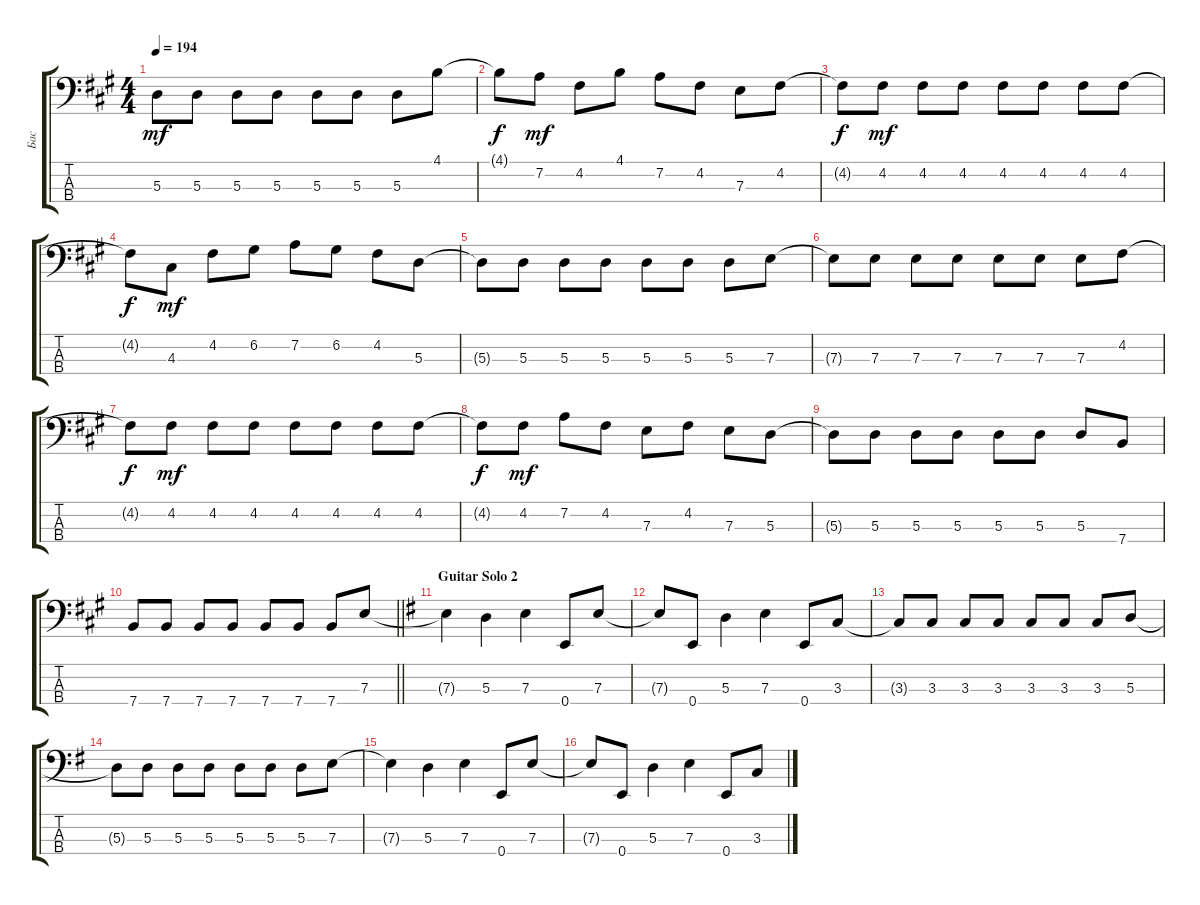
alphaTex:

\track ("Бас" "Бас") {instrument electricbassfinger}
\staff {score tabs}
\tuning (G2 D2 A1 E1) {hide}
\ts (4 4)
\tempo 194
\clef f4
\ks f#minor
5.3{t}.8{dy mf} 5.3.8 5.3.8 5.3.8 5.3.8 5.3.8 5.3.8 4.1.8 |
4.1{t}.8{dy f} 7.2.8{dy mf} 4.2.8 4.1.8 7.2.8 4.2.8 7.3.8 4.2.8 |
4.2{t}.8{dy f} 4.2.8{dy mf} 4.2.8 4.2.8 4.2.8 4.2.8 4.2.8 4.2.8 |
4.2{t}.8{dy f} 4.3.8{dy mf} 4.2.8 6.2.8 7.2.8 6.2.8 4.2.8 5.3.8 |
5.3{t}.8 5.3.8 5.3.8 5.3.8 5.3.8 5.3.8 5.3.8 7.3.8 |
7.3{t}.8 7.3.8 7.3.8 7.3.8 7.3.8 7.3.8 7.3.8 4.2.8 |
4.2{t}.8{dy f} 4.2.8{dy mf} 4.2.8 4.2.8 4.2.8 4.2.8 4.2.8 4.2.8 |
4.2{t}.8{dy f} 4.2.8{dy mf} 7.2.8 4.2.8 7.3.8 4.2.8 7.3.8 5.3.8 |
5.3{t}.8 5.3.8 5.3.8 5.3.8 5.3.8 5.3.8 5.3.8 7.4.8 |
\barLineRight lightlight
7.4.8 7.4.8 7.4.8 7.4.8 7.4.8 7.4.8 7.4.8 7.3.8 |
\section ("" "Guitar Solo 2")
\ks eminor
7.3{t}.4 5.3.4 7.3.4 0.4.8 7.3.8 |
7.3{t}.8 0.4.8 5.3.4 7.3.4 0.4.8 3.3.8 |
3.3{t}.8 3.3.8 3.3.8 3.3.8 3.3.8 3.3.8 3.3.8 5.3.8 |
5.3{t}.8 5.3.8 5.3.8 5.3.8 5.3.8 5.3.8 5.3.8 7.3.8 |
7.3{t}.4 5.3.4 7.3.4 0.4.8 7.3.8 |
7.3{t}.8 0.4.8 5.3.4 7.3.4 0.4.8 3.3.8
